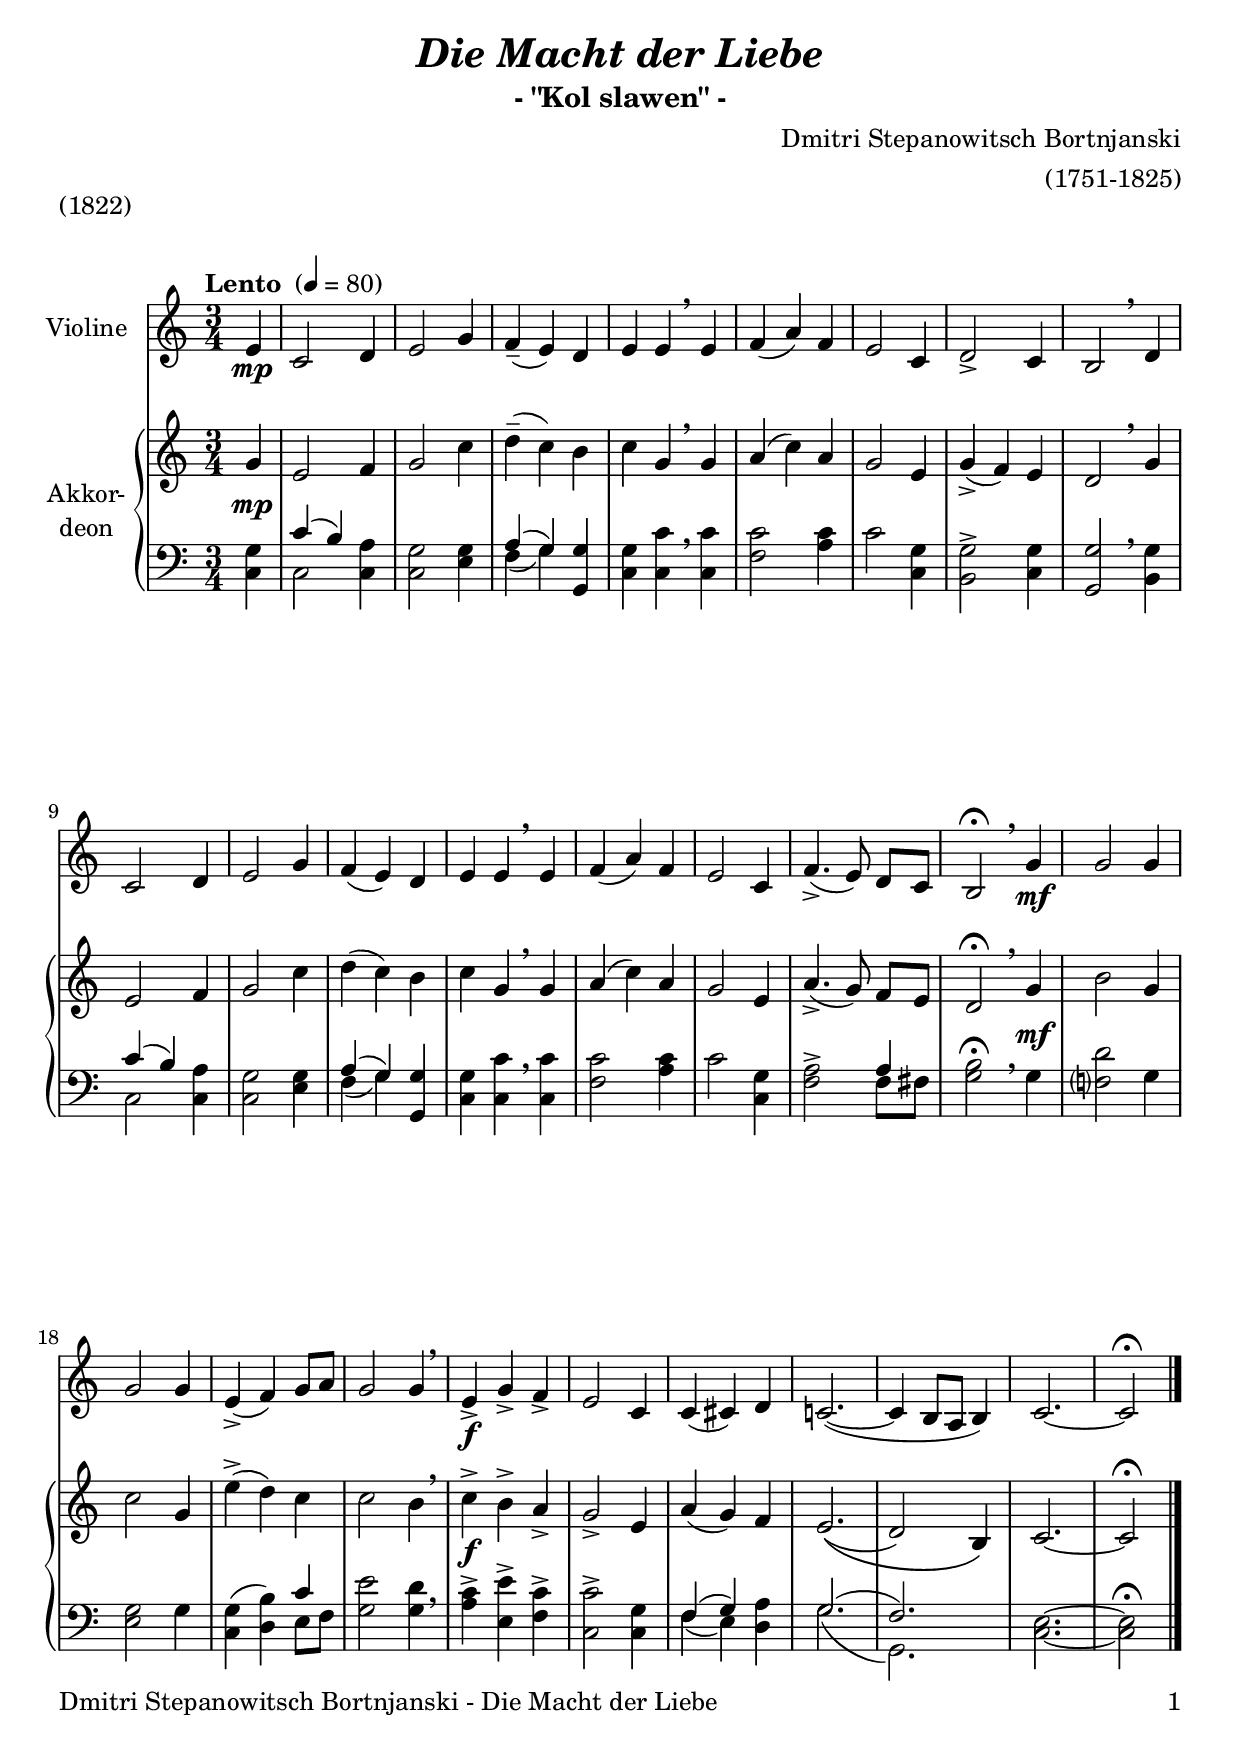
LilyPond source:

\version "2.20.2"
\include "deutsch.ly"

#(set-global-staff-size 22)

\header {
  title     = \markup \bold \italic "Die Macht der Liebe"
  subtitle  = "- \"Kol slawen\" -"
  composer  = "Dmitri Stepanowitsch Bortnjanski"
  arranger  = "(1751-1825)"
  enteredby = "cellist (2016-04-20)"
  piece     = "(1822)"
}

voiceconsts = {
  \key c \major
  \time 3/4
  \numericTimeSignature
  \compressEmptyMeasures
  \set tupletSpannerDuration = #(ly:make-moment 1 4)
  % Set default beaming for all staves
%  \set Timing.beamExceptions = #'()
%  \set Timing.baseMoment     = #(ly:make-moment 1 4)
%  \set Timing.beatStructure  = #'(1 1 1)
  \tempo "Lento " 4=80
}

mist = "violin"
mikl = "concertina"

va = \relative c' {
  \voiceconsts
  \clef "treble"

  \partial 4 e4\mp
  c2 d4
  e2 g4
  f(-- e) d
  e e \breathe e
  f( a) f
  e2 c4

  d2-> c4
  h2 \breathe d4
  c2 d4
  e2 g4
  f( e) d
  e e \breathe e
  f( a) f

  e2 c4
  f4.(-> e8) d[ c]
  h2\fermata \breathe g'4\mf
  g2 g4
  g2 g4
  e(-> f) g8 a
  g2 g4 \breathe

  e->\f g-> f->
  e2 c4
  c( cis) d
  c!2.(~
  c4 h8 a h4)
  c2.~
  c2\fermata \bar "|."
}

vb = \relative c'' {
  \voiceconsts
  \clef "treble"

  \partial 4 g4
  e2 f4
  g2 c4
  d(-- c) h
  c g \breathe g
  a( c) a
  g2 e4

  g(-> f) e
  d2 \breathe g4
  e2 f4
  g2 c4
  d( c) h
  c g \breathe g
  a( c) a

  g2 e4
  a4.(-> g8) f[ e]
  d2\fermata \breathe g4
  h2 g4
  c2 g4
  e'(-> d) c
  c2 h4 \breathe

  c-> h-> a->
  g2-> e4
  a( g) f
  e2.\((
  d2) h4\)
  c2.~
  c2\fermata \bar "|."
}

vc = \relative c {
  \voiceconsts
  \clef "bass"

  \partial 4 <c g'>4
  << { c'( h) } \\ c,2 >> <c a'>4
  <c g'>2 <e g>4
  << { a( g) } \\ { f( g) } >> <g, g'>
  <c g'> <c c'> \breathe <c c'>
  <f c'>2 <a c>4
  c2 <c, g'>4

  <h g'>2-> <c g'>4
  <g g'>2 \breathe <h g'>4
  << { c'( h) } \\ c,2 >> <c a'>4
  <c g'>2 <e g>4
  << { a( g) } \\ { f( g) } >> <g, g'>
  <c g'> <c c'> \breathe <c c'>
  <f c'>2 <a c>4

  c2 <c, g'>4
  <f a>2-> << a4 \\ { f8 fis } >>
  <g h>2\fermata \breathe g4
  <f? d'>2 g4
  <e g>2 g4
  <c, g'>( <d h'>) << c'4 \\ { e,8 f } >>
  <g e'>2 <g d'>4 \breathe

  <a c>-> <e e'>-> <f c'>->
  <c c'>2-> <c g'>4
  << { f( g) } \\ { f( e) } >> <d a'>
  << { g2.( | f) } \\ { g( | g,) } >>
  <c e>~
  <c e>2\fermata \bar "|."
}

dy = {
  \partial 4 s4\mp
  s2.*15
  s2 s4\mf
  s2.*4
  s2.\f
}


music = <<
      \new Staff {
        \set Staff.midiInstrument = \mist
        \set Staff.instrumentName = \markup \center-column { "Violine" }
        \transpose c c { \va }
      }

      \new PianoStaff <<
        \set PianoStaff.instrumentName = \markup \center-column { "Akkor-" "deon" }
        \set PianoStaff.midiInstrument = \mikl
        \new Staff {
          \transpose c c { \vb }
        }

        \new Dynamics \dy

        \new Staff {
          \transpose c c { \vc }
        }
        >>
>>

\book {
   \paper {
    print-page-number = ##t
    print-first-page-number = ##t
    ragged-last-bottom = ##f
    oddHeaderMarkup = \markup \null
    evenHeaderMarkup = \markup \null
    oddFooterMarkup = \markup {
      \fill-line {
        \on-the-fly #print-page-number-check-first
        "Dmitri Stepanowitsch Bortnjanski - Die Macht der Liebe" \fromproperty #'page:page-number-string
      }
    }
    evenFooterMarkup = \oddFooterMarkup
  } \score {
    \music
    \layout {}
  }

  \score {
    \unfoldRepeats \music

    \midi {
      \context {
        \Score
      }
    }
  }
}